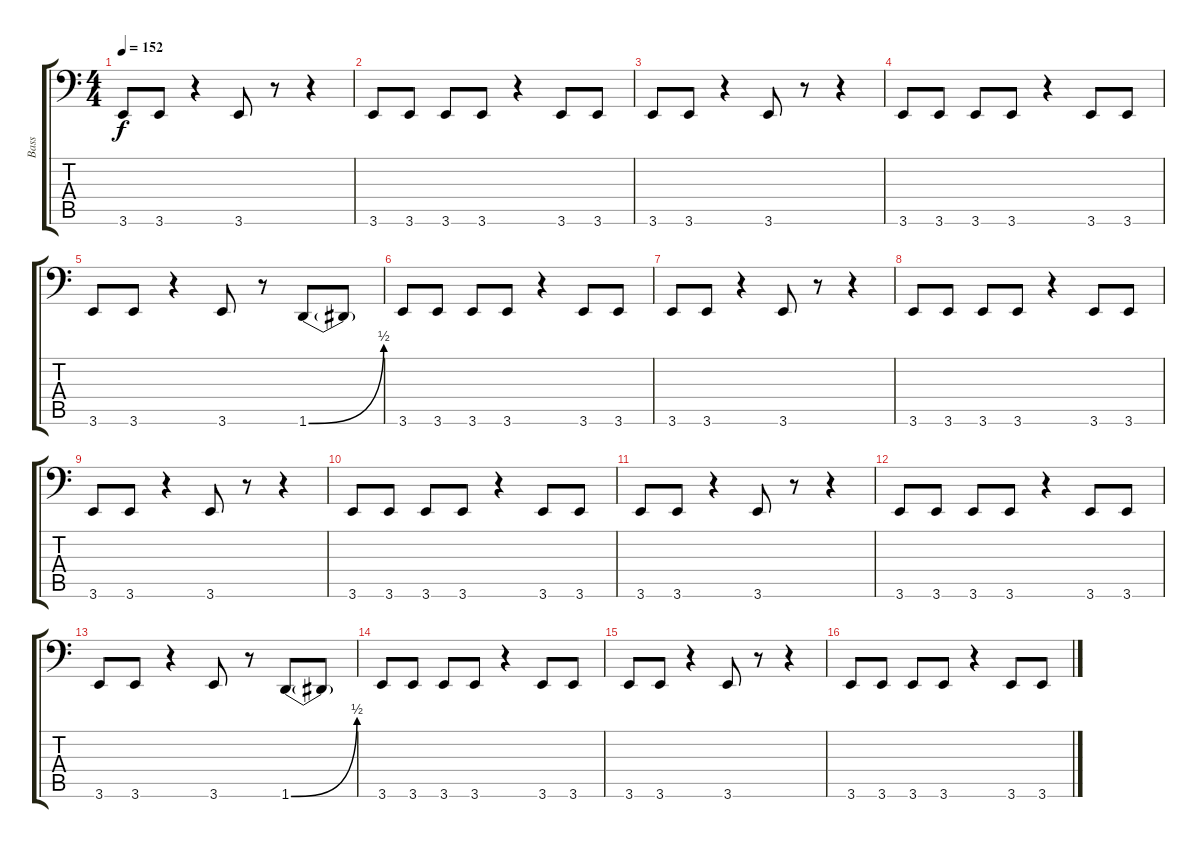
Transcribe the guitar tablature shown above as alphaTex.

\track ("Bass" "Bass") {instrument electricbasspick}
\staff {score tabs}
\tuning (Db3 Ab2 E2 B1 Gb1 Db1) {hide}
\ts (4 4)
\tempo 152
\clef f4
\ks c
3.6.8{dy f} 3.6.8 r.4 3.6.8 r.8 r.4 |
3.6.8 3.6.8 3.6.8 3.6.8 r.4 3.6.8 3.6.8 |
3.6.8 3.6.8 r.4 3.6.8 r.8 r.4 |
3.6.8 3.6.8 3.6.8 3.6.8 r.4 3.6.8 3.6.8 |
3.6.8 3.6.8 r.4 3.6.8 r.8 1.6{be (bend 0 0 60 2)}.8 1.6{t}.8 |
3.6.8 3.6.8 3.6.8 3.6.8 r.4 3.6.8 3.6.8 |
3.6.8 3.6.8 r.4 3.6.8 r.8 r.4 |
3.6.8 3.6.8 3.6.8 3.6.8 r.4 3.6.8 3.6.8 |
3.6.8 3.6.8 r.4 3.6.8 r.8 r.4 |
3.6.8 3.6.8 3.6.8 3.6.8 r.4 3.6.8 3.6.8 |
3.6.8 3.6.8 r.4 3.6.8 r.8 r.4 |
3.6.8 3.6.8 3.6.8 3.6.8 r.4 3.6.8 3.6.8 |
3.6.8 3.6.8 r.4 3.6.8 r.8 1.6{be (bend 0 0 60 2)}.8 1.6{t}.8 |
3.6.8 3.6.8 3.6.8 3.6.8 r.4 3.6.8 3.6.8 |
3.6.8 3.6.8 r.4 3.6.8 r.8 r.4 |
3.6.8 3.6.8 3.6.8 3.6.8 r.4 3.6.8 3.6.8
